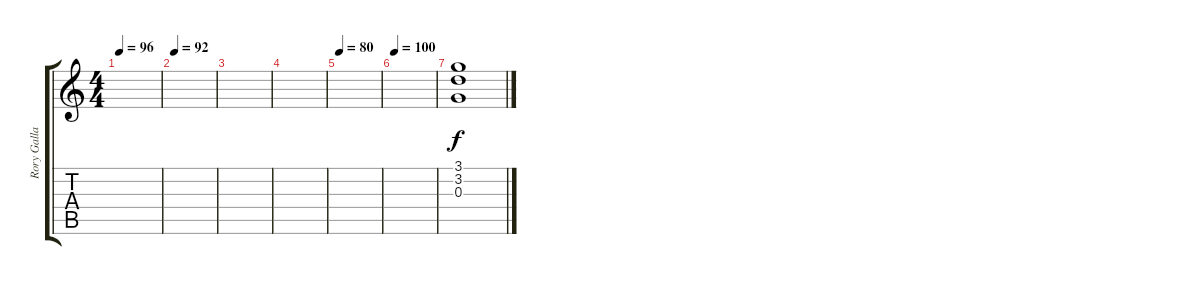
\track ("Rory Gallagher" "Rory Galla") {instrument acousticguitarsteel}
\staff {score tabs}
\tuning (E4 B3 G3 D3 A2 E2) {hide}
\ts (4 4)
\tempo 96
\clef g2
\ks c
|
\tempo 92
|
|
|
\tempo 80
|
\tempo 100
|
(3.1 3.2 0.3).1
